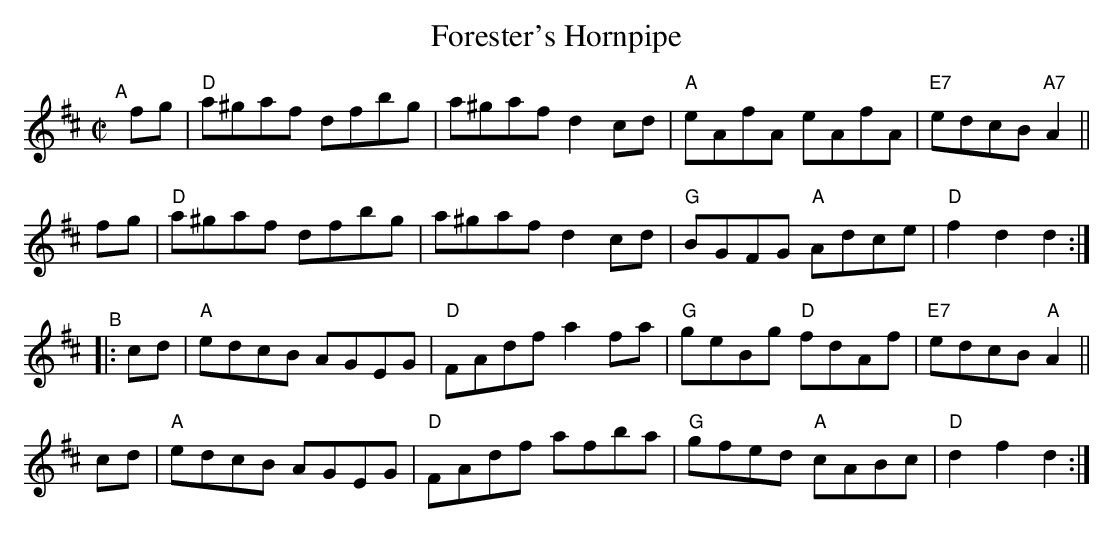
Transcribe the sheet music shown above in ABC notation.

X:1
T: Forester's Hornpipe
M: C|
L: 1/8
K: D
"^A"[|]\
fg | "D"a^gaf dfbg | a^gaf d2cd | "A"eAfA    eAfA | "E7"edcB "A7"A2 ||
fg | "D"a^gaf dfbg | a^gaf d2cd | "G"BGFG "A"Adce |  "D"f2d2     d2 :|
"^B"|:\
cd | "A"edcB AGEG | "D"FAdf a2fa | "G"geBg "D"fdAf | "E7"edcB "A"A2 ||
cd | "A"edcB AGEG | "D"FAdf afba | "G"gfed "A"cABc |  "D"d2f2    d2 :|
